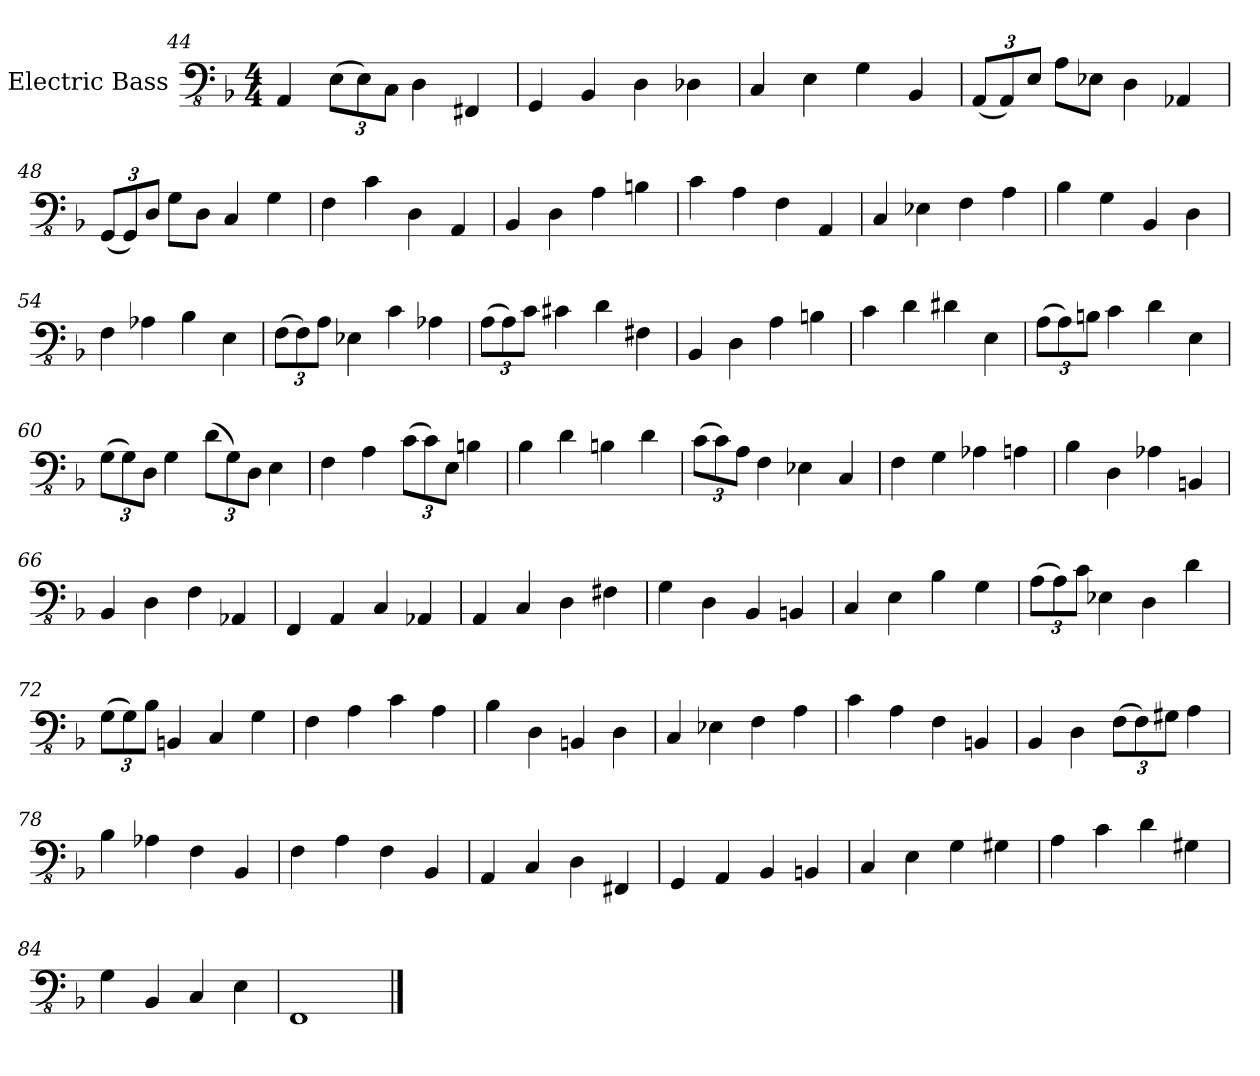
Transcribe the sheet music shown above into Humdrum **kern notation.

**kern
*part1
*staff1
*I"Electric Bass
*I'El. B.
!!LO:LB:g=z
*clefFv4
*k[b-]
*M4/4
=44
4AAA/
*Xbrackettup
(12EE\L
12EE\)
12CC\J
4DD\
4FFF#X/
=45
4GGG/
4BBB-/
4DD\
4DD-X\
=46
4CC/
4EE\
4GG\
4BBB-/
=47
(12AAA/L
12AAA/)
12EE/J
8AA\L
8EE-X\J
4DD\
4AAA-X/
=48
(12GGG/L
12GGG/)
12DD/J
8GG\L
8DD\J
4CC/
4GG\
=49
4FF\
4C\
4DD\
4AAA/
=50
4BBB-/
4DD\
4AA\
4BBn\
!!LO:LB:g=z
=51
4C\
4AA\
4FF\
4AAA/
=52
4CC/
4EE-X\
4FF\
4AA\
=53
4BB-\
4GG\
4BBB-/
4DD\
=54
4FF\
4AA-X\
4BB-\
4EE\
=55
(12FF\L
12FF\)
12AA\J
4EE-X\
4C\
4AA-X\
=56
(12AA\L
12AA\)
12C\J
4C#X\
4D\
4FF#X\
=57
4BBB-/
4DD\
4AA\
4BBn\
!!LO:LB:g=z
=58
4C\
4D\
4D#X\
4EE\
=59
(12AA\L
12AA\)
12BBn\J
4C\
4D\
4EE\
=60
(12GG\L
12GG\)
12DD\J
4GG\
(12D\L
12GG\)
12DD\J
4EE\
=61
4FF\
4AA\
(12C\L
12C\)
12EE\J
4BBn\
=62
4BB-\
4D\
4BBn\
4D\
=63
(12C\L
12C\)
12AA\J
4FF\
4EE-X\
4CC/
!!LO:PB:g=z
=64
4FF\
4GG\
4AA-X\
4AAn\
=65
4BB-\
4DD\
4AA-X\
4BBBn/
=66
4BBB-/
4DD\
4FF\
4AAA-X/
=67
4FFF/
4AAA/
4CC/
4AAA-X/
=68
4AAA/
4CC/
4DD\
4FF#X\
=69
4GG\
4DD\
4BBB-/
4BBBn/
=70
4CC/
4EE\
4BB-\
4GG\
!!LO:LB:g=z
=71
(12AA\L
12AA\)
12C\J
4EE-X\
4DD\
4D\
=72
(12GG\L
12GG\)
12BB-\J
4BBBn/
4CC/
4GG\
=73
4FF\
4AA\
4C\
4AA\
=74
4BB-\
4DD\
4BBBn/
4DD\
=75
4CC/
4EE-X\
4FF\
4AA\
=76
4C\
4AA\
4FF\
4BBBn/
=77
4BBB-/
4DD\
(12FF\L
12FF\)
12GG#X\J
4AA\
!!LO:LB:g=z
=78
4BB-\
4AA-X\
4FF\
4BBB-/
=79
4FF\
4AA\
4FF\
4BBB-/
=80
4AAA/
4CC/
4DD\
4FFF#X/
=81
4GGG/
4AAA/
4BBB-/
4BBBn/
=82
4CC/
4EE\
4GG\
4GG#X\
=83
4AA\
4C\
4D\
4GG#X\
=84
4GG\
4BBB-/
4CC/
4EE\
=85
1FFF
==
*-
